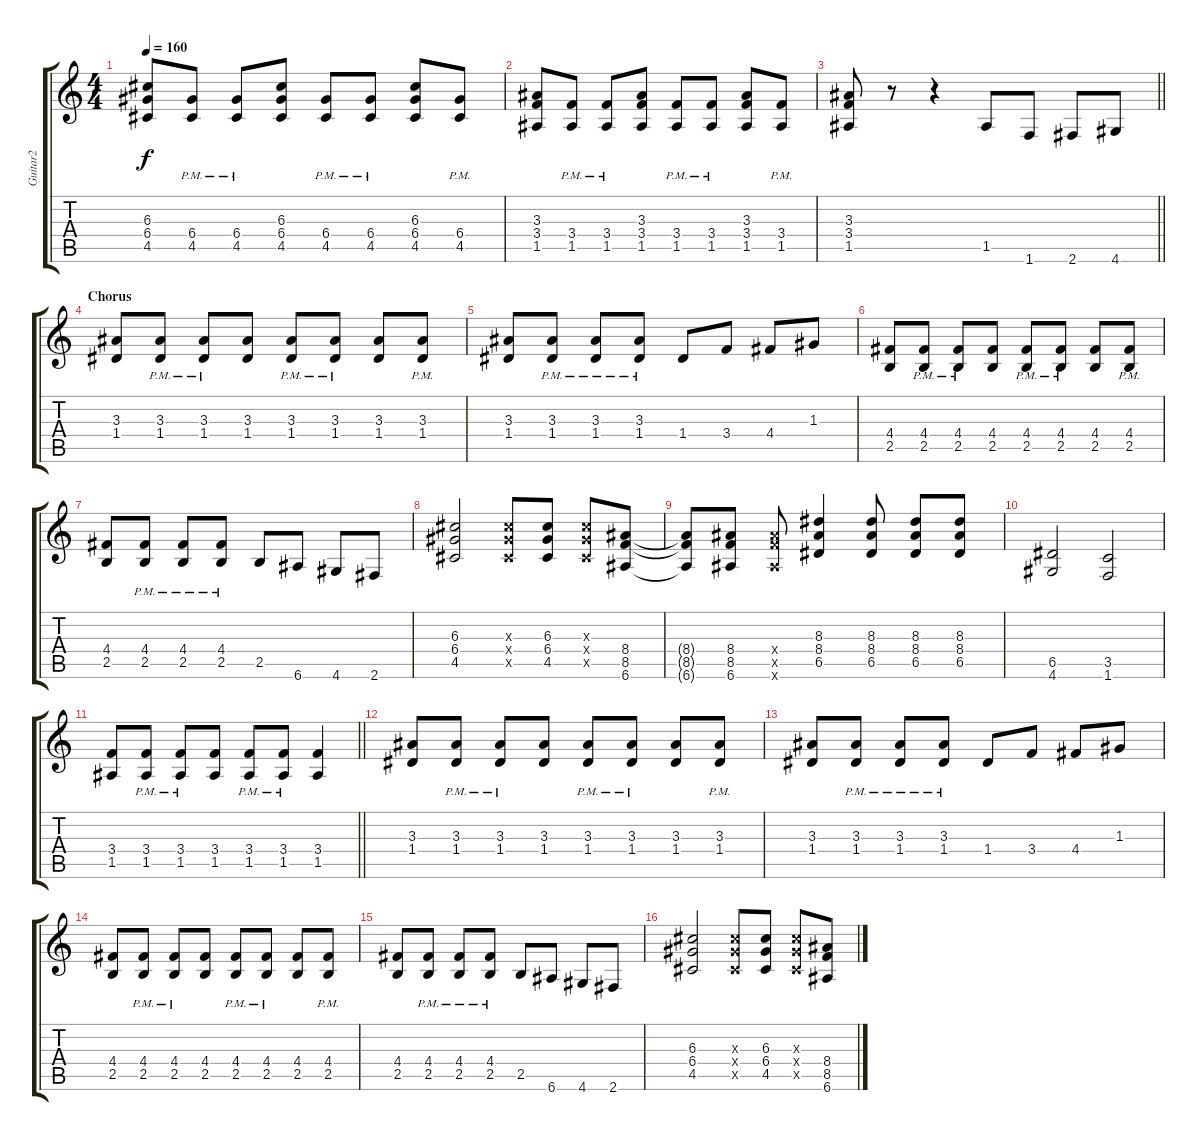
\track ("Guitar2" "Guitar2") {instrument overdrivenguitar}
\staff {score tabs}
\tuning (E4 B3 G3 D3 A2 E2) {hide}
\ts (4 4)
\tempo 160
\clef g2
\ks c
(6.3 6.4 4.5).8{dy f} (6.4{pm} 4.5{pm}).8 (6.4{pm} 4.5{pm}).8 (6.3 6.4 4.5).8 (6.4{pm} 4.5{pm}).8 (6.4{pm} 4.5{pm}).8 (6.3 6.4 4.5).8 (6.4{pm} 4.5{pm}).8 |
(3.3 3.4 1.5).8 (3.4{pm} 1.5{pm}).8 (3.4{pm} 1.5{pm}).8 (3.3 3.4 1.5).8 (3.4{pm} 1.5{pm}).8 (3.4{pm} 1.5{pm}).8 (3.3 3.4 1.5).8 (3.4{pm} 1.5{pm}).8 |
\barLineRight lightlight
(3.3 3.4 1.5).8 r.8 r.4 1.5.8 1.6.8 2.6.8 4.6.8 |
\section ("" "Chorus")
(3.3 1.4).8 (3.3{pm} 1.4{pm}).8 (3.3{pm} 1.4{pm}).8 (3.3 1.4).8 (3.3{pm} 1.4{pm}).8 (3.3{pm} 1.4{pm}).8 (3.3 1.4).8 (3.3{pm} 1.4{pm}).8 |
(3.3 1.4).8 (3.3{pm} 1.4{pm}).8 (3.3{pm} 1.4{pm}).8 (3.3{pm} 1.4{pm}).8 1.4.8 3.4.8 4.4.8 1.3.8 |
(4.4 2.5).8 (4.4{pm} 2.5{pm}).8 (4.4{pm} 2.5{pm}).8 (4.4 2.5).8 (4.4{pm} 2.5{pm}).8 (4.4{pm} 2.5{pm}).8 (4.4 2.5).8 (4.4{pm} 2.5{pm}).8 |
(4.4 2.5).8 (4.4{pm} 2.5{pm}).8 (4.4{pm} 2.5{pm}).8 (4.4{pm} 2.5{pm}).8 2.5.8 6.6.8 4.6.8 2.6.8 |
(6.3 6.4 4.5).2 (6.3{x} 6.4{x} 4.5{x}).8 (6.3 6.4 4.5).8 (6.3{x} 6.4{x} 4.5{x}).8 (8.4 8.5 6.6).8 |
(8.4{t} 8.5{t} 6.6{t}).8 (8.4 8.5 6.6).8 (8.4{x} 8.5{x} 6.6{x}).8 (8.3 8.4 6.5).4 (8.3 8.4 6.5).8 (8.3 8.4 6.5).8 (8.3 8.4 6.5).8 |
(6.5 4.6).2 (3.5 1.6).2 |
\barLineRight lightlight
(3.4 1.5).8 (3.4{pm} 1.5{pm}).8 (3.4{pm} 1.5{pm}).8 (3.4 1.5).8 (3.4{pm} 1.5{pm}).8 (3.4{pm} 1.5{pm}).8 (3.4 1.5).4 |
(3.3 1.4).8 (3.3{pm} 1.4{pm}).8 (3.3{pm} 1.4{pm}).8 (3.3 1.4).8 (3.3{pm} 1.4{pm}).8 (3.3{pm} 1.4{pm}).8 (3.3 1.4).8 (3.3{pm} 1.4{pm}).8 |
(3.3 1.4).8 (3.3{pm} 1.4{pm}).8 (3.3{pm} 1.4{pm}).8 (3.3{pm} 1.4{pm}).8 1.4.8 3.4.8 4.4.8 1.3.8 |
(4.4 2.5).8 (4.4{pm} 2.5{pm}).8 (4.4{pm} 2.5{pm}).8 (4.4 2.5).8 (4.4{pm} 2.5{pm}).8 (4.4{pm} 2.5{pm}).8 (4.4 2.5).8 (4.4{pm} 2.5{pm}).8 |
(4.4 2.5).8 (4.4{pm} 2.5{pm}).8 (4.4{pm} 2.5{pm}).8 (4.4{pm} 2.5{pm}).8 2.5.8 6.6.8 4.6.8 2.6.8 |
(6.3 6.4 4.5).2 (6.3{x} 6.4{x} 4.5{x}).8 (6.3 6.4 4.5).8 (6.3{x} 6.4{x} 4.5{x}).8 (8.4 8.5 6.6).8
